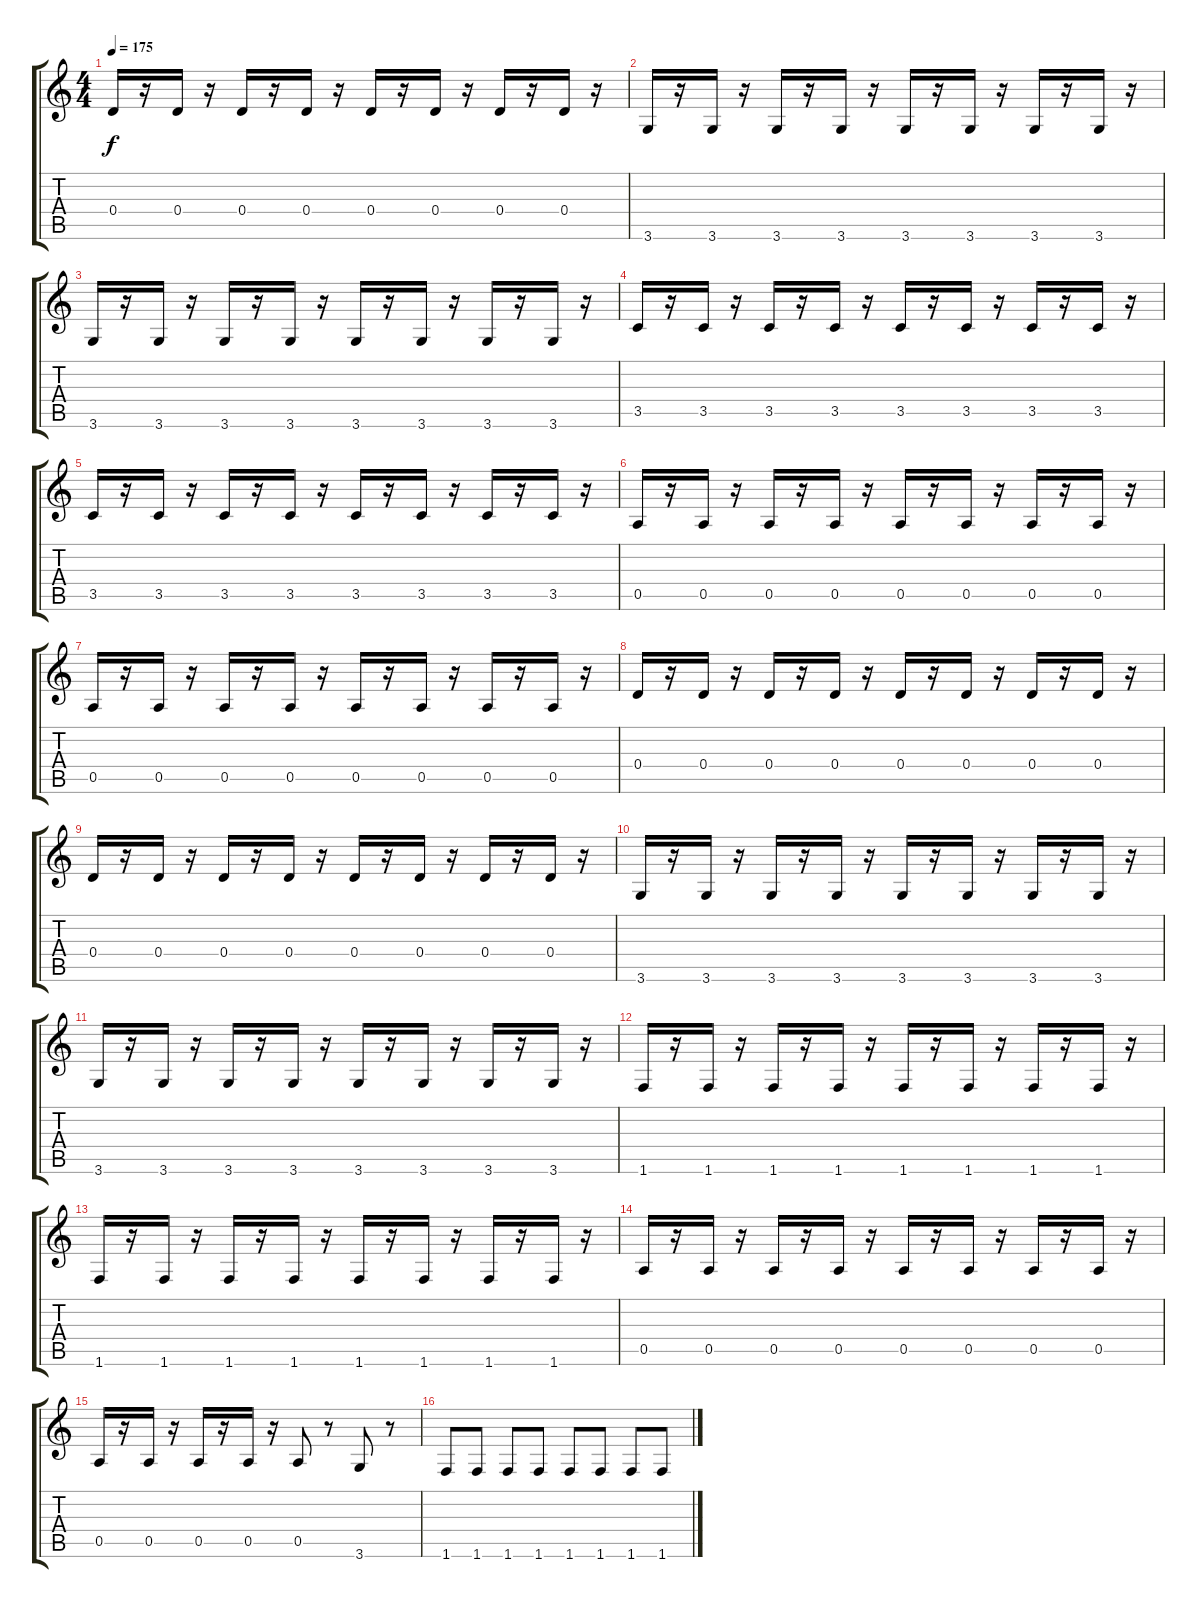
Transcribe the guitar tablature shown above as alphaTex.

\track "" {instrument overdrivenguitar}
\staff {score tabs}
\tuning (E4 B3 G3 D3 A2 E2) {hide}
\ts (4 4)
\tempo 175
\clef g2
\ks c
0.4.16{dy f} r.16 0.4.16 r.16 0.4.16 r.16 0.4.16 r.16 0.4.16 r.16 0.4.16 r.16 0.4.16 r.16 0.4.16 r.16 |
3.6.16 r.16 3.6.16 r.16 3.6.16 r.16 3.6.16 r.16 3.6.16 r.16 3.6.16 r.16 3.6.16 r.16 3.6.16 r.16 |
3.6.16 r.16 3.6.16 r.16 3.6.16 r.16 3.6.16 r.16 3.6.16 r.16 3.6.16 r.16 3.6.16 r.16 3.6.16 r.16 |
3.5.16 r.16 3.5.16 r.16 3.5.16 r.16 3.5.16 r.16 3.5.16 r.16 3.5.16 r.16 3.5.16 r.16 3.5.16 r.16 |
3.5.16 r.16 3.5.16 r.16 3.5.16 r.16 3.5.16 r.16 3.5.16 r.16 3.5.16 r.16 3.5.16 r.16 3.5.16 r.16 |
0.5.16 r.16 0.5.16 r.16 0.5.16 r.16 0.5.16 r.16 0.5.16 r.16 0.5.16 r.16 0.5.16 r.16 0.5.16 r.16 |
0.5.16 r.16 0.5.16 r.16 0.5.16 r.16 0.5.16 r.16 0.5.16 r.16 0.5.16 r.16 0.5.16 r.16 0.5.16 r.16 |
0.4.16 r.16 0.4.16 r.16 0.4.16 r.16 0.4.16 r.16 0.4.16 r.16 0.4.16 r.16 0.4.16 r.16 0.4.16 r.16 |
0.4.16 r.16 0.4.16 r.16 0.4.16 r.16 0.4.16 r.16 0.4.16 r.16 0.4.16 r.16 0.4.16 r.16 0.4.16 r.16 |
3.6.16 r.16 3.6.16 r.16 3.6.16 r.16 3.6.16 r.16 3.6.16 r.16 3.6.16 r.16 3.6.16 r.16 3.6.16 r.16 |
3.6.16 r.16 3.6.16 r.16 3.6.16 r.16 3.6.16 r.16 3.6.16 r.16 3.6.16 r.16 3.6.16 r.16 3.6.16 r.16 |
1.6.16 r.16 1.6.16 r.16 1.6.16 r.16 1.6.16 r.16 1.6.16 r.16 1.6.16 r.16 1.6.16 r.16 1.6.16 r.16 |
1.6.16 r.16 1.6.16 r.16 1.6.16 r.16 1.6.16 r.16 1.6.16 r.16 1.6.16 r.16 1.6.16 r.16 1.6.16 r.16 |
0.5.16 r.16 0.5.16 r.16 0.5.16 r.16 0.5.16 r.16 0.5.16 r.16 0.5.16 r.16 0.5.16 r.16 0.5.16 r.16 |
0.5.16 r.16 0.5.16 r.16 0.5.16 r.16 0.5.16 r.16 0.5.8 r.8 3.6.8 r.8 |
1.6.8 1.6.8 1.6.8 1.6.8 1.6.8 1.6.8 1.6.8 1.6.8
